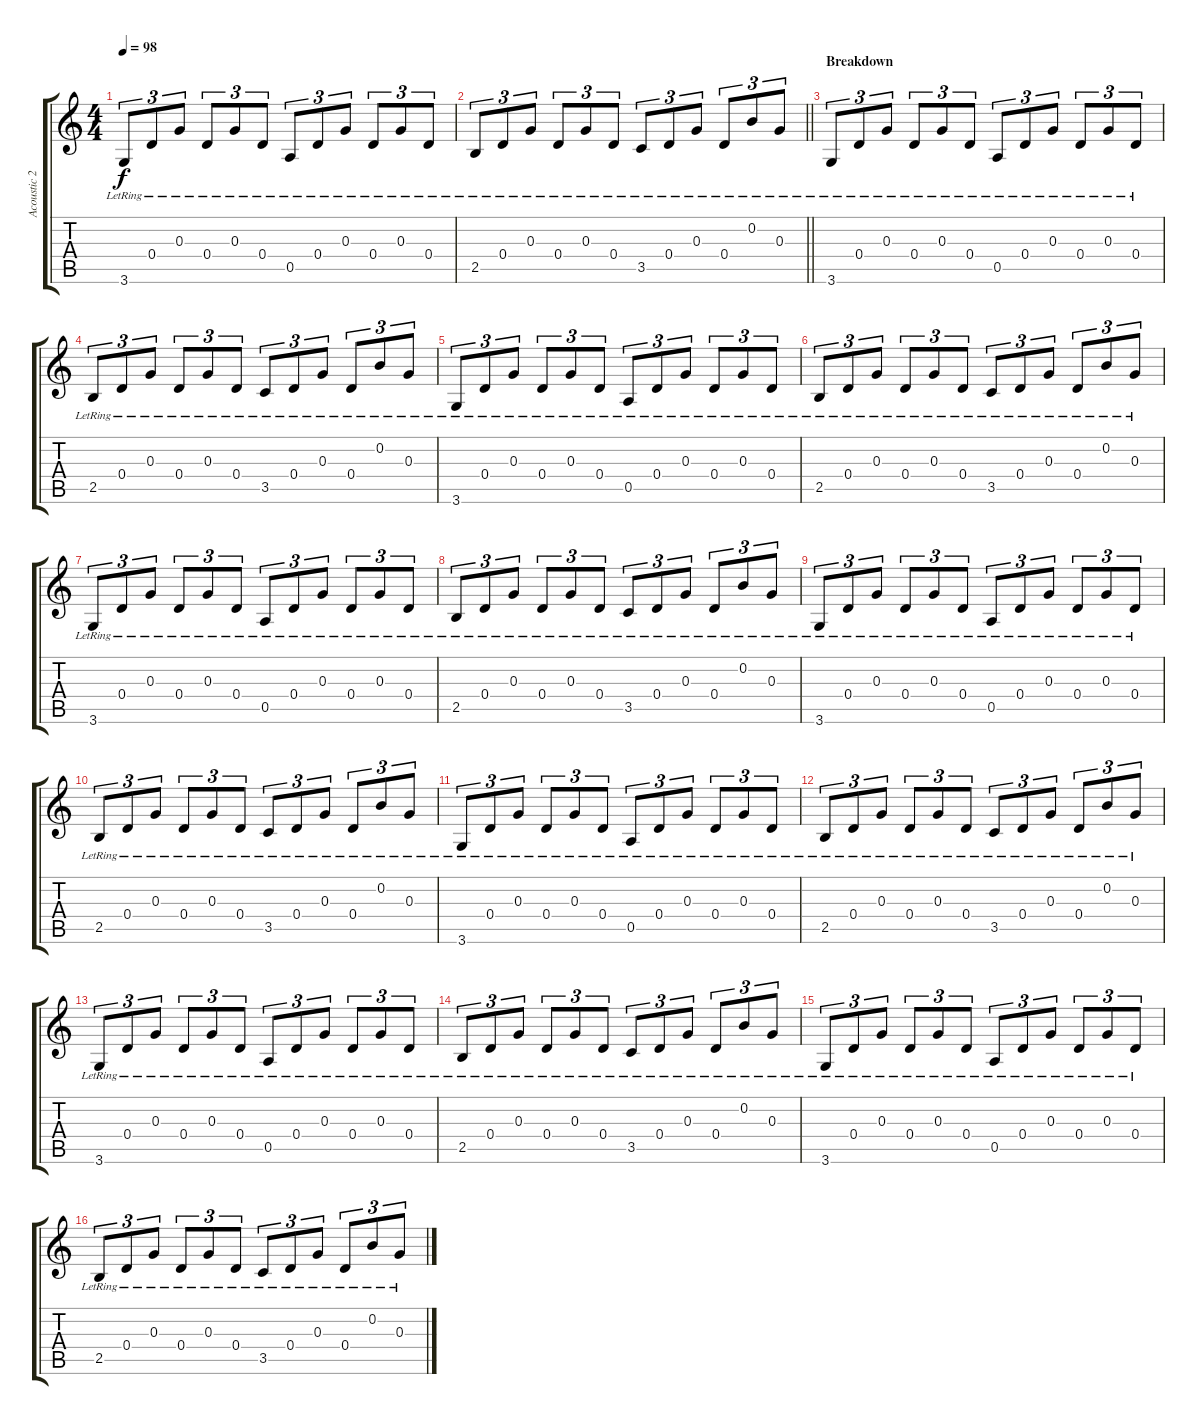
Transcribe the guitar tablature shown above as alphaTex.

\track ("Acoustic 2" "Acoustic 2") {instrument acousticguitarsteel}
\staff {score tabs}
\tuning (E4 B3 G3 D3 A2 E2) {hide}
\ts (4 4)
\tempo 98
\clef g2
\ks c
3.6{lr}.8{tu (3 2) dy f} 0.4{lr}.8{tu (3 2)} 0.3{lr}.8{tu (3 2)} 0.4{lr}.8{tu (3 2)} 0.3{lr}.8{tu (3 2)} 0.4{lr}.8{tu (3 2)} 0.5{lr}.8{tu (3 2)} 0.4{lr}.8{tu (3 2)} 0.3{lr}.8{tu (3 2)} 0.4{lr}.8{tu (3 2)} 0.3{lr}.8{tu (3 2)} 0.4{lr}.8{tu (3 2)} |
\barLineRight lightlight
2.5{lr}.8{tu (3 2)} 0.4{lr}.8{tu (3 2)} 0.3{lr}.8{tu (3 2)} 0.4{lr}.8{tu (3 2)} 0.3{lr}.8{tu (3 2)} 0.4{lr}.8{tu (3 2)} 3.5{lr}.8{tu (3 2)} 0.4{lr}.8{tu (3 2)} 0.3{lr}.8{tu (3 2)} 0.4{lr}.8{tu (3 2)} 0.2{lr}.8{tu (3 2)} 0.3{lr}.8{tu (3 2)} |
\section ("" "Breakdown")
3.6{lr}.8{tu (3 2)} 0.4{lr}.8{tu (3 2)} 0.3{lr}.8{tu (3 2)} 0.4{lr}.8{tu (3 2)} 0.3{lr}.8{tu (3 2)} 0.4{lr}.8{tu (3 2)} 0.5{lr}.8{tu (3 2)} 0.4{lr}.8{tu (3 2)} 0.3{lr}.8{tu (3 2)} 0.4{lr}.8{tu (3 2)} 0.3{lr}.8{tu (3 2)} 0.4{lr}.8{tu (3 2)} |
2.5{lr}.8{tu (3 2)} 0.4{lr}.8{tu (3 2)} 0.3{lr}.8{tu (3 2)} 0.4{lr}.8{tu (3 2)} 0.3{lr}.8{tu (3 2)} 0.4{lr}.8{tu (3 2)} 3.5{lr}.8{tu (3 2)} 0.4{lr}.8{tu (3 2)} 0.3{lr}.8{tu (3 2)} 0.4{lr}.8{tu (3 2)} 0.2{lr}.8{tu (3 2)} 0.3{lr}.8{tu (3 2)} |
3.6{lr}.8{tu (3 2)} 0.4{lr}.8{tu (3 2)} 0.3{lr}.8{tu (3 2)} 0.4{lr}.8{tu (3 2)} 0.3{lr}.8{tu (3 2)} 0.4{lr}.8{tu (3 2)} 0.5{lr}.8{tu (3 2)} 0.4{lr}.8{tu (3 2)} 0.3{lr}.8{tu (3 2)} 0.4{lr}.8{tu (3 2)} 0.3{lr}.8{tu (3 2)} 0.4{lr}.8{tu (3 2)} |
2.5{lr}.8{tu (3 2)} 0.4{lr}.8{tu (3 2)} 0.3{lr}.8{tu (3 2)} 0.4{lr}.8{tu (3 2)} 0.3{lr}.8{tu (3 2)} 0.4{lr}.8{tu (3 2)} 3.5{lr}.8{tu (3 2)} 0.4{lr}.8{tu (3 2)} 0.3{lr}.8{tu (3 2)} 0.4{lr}.8{tu (3 2)} 0.2{lr}.8{tu (3 2)} 0.3{lr}.8{tu (3 2)} |
3.6{lr}.8{tu (3 2)} 0.4{lr}.8{tu (3 2)} 0.3{lr}.8{tu (3 2)} 0.4{lr}.8{tu (3 2)} 0.3{lr}.8{tu (3 2)} 0.4{lr}.8{tu (3 2)} 0.5{lr}.8{tu (3 2)} 0.4{lr}.8{tu (3 2)} 0.3{lr}.8{tu (3 2)} 0.4{lr}.8{tu (3 2)} 0.3{lr}.8{tu (3 2)} 0.4{lr}.8{tu (3 2)} |
2.5{lr}.8{tu (3 2)} 0.4{lr}.8{tu (3 2)} 0.3{lr}.8{tu (3 2)} 0.4{lr}.8{tu (3 2)} 0.3{lr}.8{tu (3 2)} 0.4{lr}.8{tu (3 2)} 3.5{lr}.8{tu (3 2)} 0.4{lr}.8{tu (3 2)} 0.3{lr}.8{tu (3 2)} 0.4{lr}.8{tu (3 2)} 0.2{lr}.8{tu (3 2)} 0.3{lr}.8{tu (3 2)} |
3.6{lr}.8{tu (3 2)} 0.4{lr}.8{tu (3 2)} 0.3{lr}.8{tu (3 2)} 0.4{lr}.8{tu (3 2)} 0.3{lr}.8{tu (3 2)} 0.4{lr}.8{tu (3 2)} 0.5{lr}.8{tu (3 2)} 0.4{lr}.8{tu (3 2)} 0.3{lr}.8{tu (3 2)} 0.4{lr}.8{tu (3 2)} 0.3{lr}.8{tu (3 2)} 0.4{lr}.8{tu (3 2)} |
2.5{lr}.8{tu (3 2)} 0.4{lr}.8{tu (3 2)} 0.3{lr}.8{tu (3 2)} 0.4{lr}.8{tu (3 2)} 0.3{lr}.8{tu (3 2)} 0.4{lr}.8{tu (3 2)} 3.5{lr}.8{tu (3 2)} 0.4{lr}.8{tu (3 2)} 0.3{lr}.8{tu (3 2)} 0.4{lr}.8{tu (3 2)} 0.2{lr}.8{tu (3 2)} 0.3{lr}.8{tu (3 2)} |
3.6{lr}.8{tu (3 2)} 0.4{lr}.8{tu (3 2)} 0.3{lr}.8{tu (3 2)} 0.4{lr}.8{tu (3 2)} 0.3{lr}.8{tu (3 2)} 0.4{lr}.8{tu (3 2)} 0.5{lr}.8{tu (3 2)} 0.4{lr}.8{tu (3 2)} 0.3{lr}.8{tu (3 2)} 0.4{lr}.8{tu (3 2)} 0.3{lr}.8{tu (3 2)} 0.4{lr}.8{tu (3 2)} |
2.5{lr}.8{tu (3 2)} 0.4{lr}.8{tu (3 2)} 0.3{lr}.8{tu (3 2)} 0.4{lr}.8{tu (3 2)} 0.3{lr}.8{tu (3 2)} 0.4{lr}.8{tu (3 2)} 3.5{lr}.8{tu (3 2)} 0.4{lr}.8{tu (3 2)} 0.3{lr}.8{tu (3 2)} 0.4{lr}.8{tu (3 2)} 0.2{lr}.8{tu (3 2)} 0.3{lr}.8{tu (3 2)} |
3.6{lr}.8{tu (3 2)} 0.4{lr}.8{tu (3 2)} 0.3{lr}.8{tu (3 2)} 0.4{lr}.8{tu (3 2)} 0.3{lr}.8{tu (3 2)} 0.4{lr}.8{tu (3 2)} 0.5{lr}.8{tu (3 2)} 0.4{lr}.8{tu (3 2)} 0.3{lr}.8{tu (3 2)} 0.4{lr}.8{tu (3 2)} 0.3{lr}.8{tu (3 2)} 0.4{lr}.8{tu (3 2)} |
2.5{lr}.8{tu (3 2)} 0.4{lr}.8{tu (3 2)} 0.3{lr}.8{tu (3 2)} 0.4{lr}.8{tu (3 2)} 0.3{lr}.8{tu (3 2)} 0.4{lr}.8{tu (3 2)} 3.5{lr}.8{tu (3 2)} 0.4{lr}.8{tu (3 2)} 0.3{lr}.8{tu (3 2)} 0.4{lr}.8{tu (3 2)} 0.2{lr}.8{tu (3 2)} 0.3{lr}.8{tu (3 2)} |
3.6{lr}.8{tu (3 2)} 0.4{lr}.8{tu (3 2)} 0.3{lr}.8{tu (3 2)} 0.4{lr}.8{tu (3 2)} 0.3{lr}.8{tu (3 2)} 0.4{lr}.8{tu (3 2)} 0.5{lr}.8{tu (3 2)} 0.4{lr}.8{tu (3 2)} 0.3{lr}.8{tu (3 2)} 0.4{lr}.8{tu (3 2)} 0.3{lr}.8{tu (3 2)} 0.4{lr}.8{tu (3 2)} |
2.5{lr}.8{tu (3 2)} 0.4{lr}.8{tu (3 2)} 0.3{lr}.8{tu (3 2)} 0.4{lr}.8{tu (3 2)} 0.3{lr}.8{tu (3 2)} 0.4{lr}.8{tu (3 2)} 3.5{lr}.8{tu (3 2)} 0.4{lr}.8{tu (3 2)} 0.3{lr}.8{tu (3 2)} 0.4{lr}.8{tu (3 2)} 0.2{lr}.8{tu (3 2)} 0.3{lr}.8{tu (3 2)}
